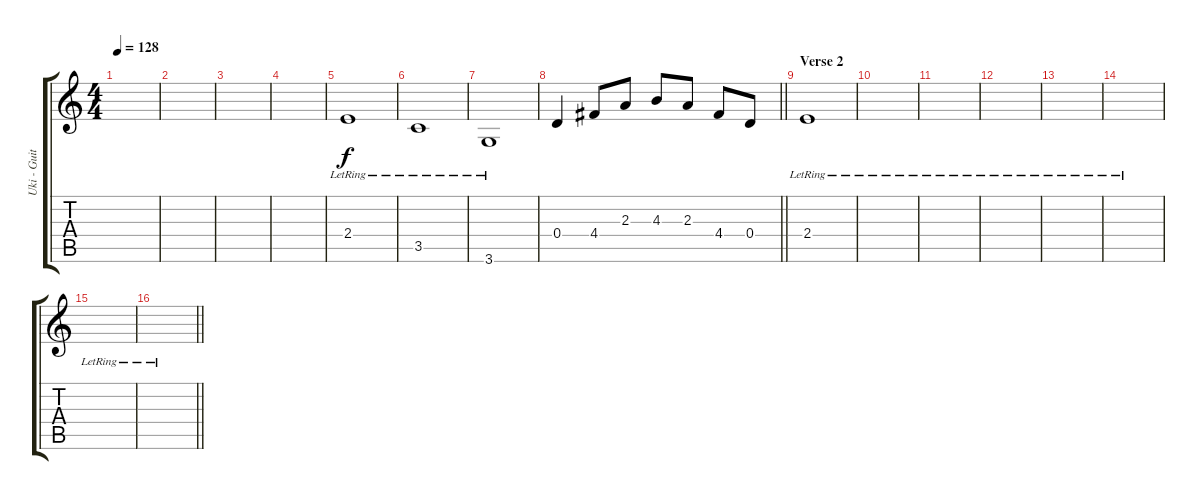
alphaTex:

\track ("Uki - Guitar 1" "Uki - Guit") {instrument overdrivenguitar}
\staff {score tabs}
\tuning (E4 B3 G3 D3 A2 E2) {hide}
\ts (4 4)
\tempo 128
\clef g2
\ks c
|
|
|
|
2.4{lr}.1 |
3.5{lr}.1 |
3.6{lr}.1 |
\barLineRight lightlight
0.4.4 4.4.8 2.3.8 4.3.8 2.3.8 4.4.8 0.4.8 |
\section ("" "Verse 2")
2.4{lr}.1 |
|
|
|
|
|
|
\barLineRight lightlight
